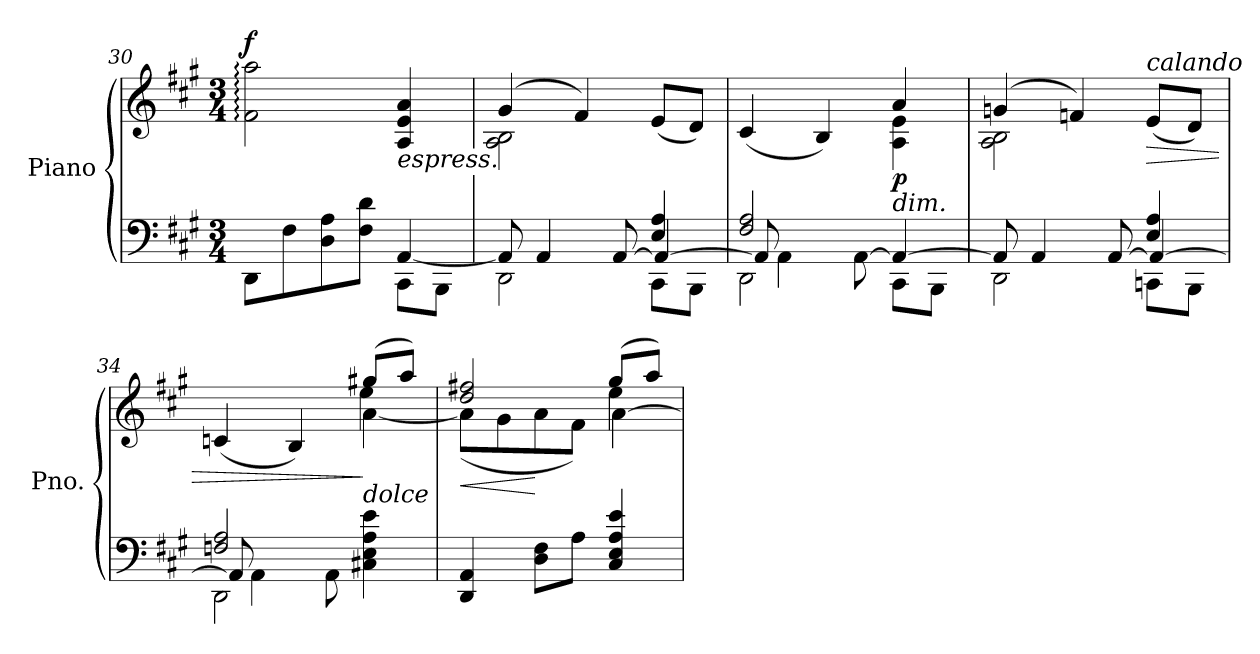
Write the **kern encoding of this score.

**kern	**kern	**dynam
*part1	*part1	*part1
*staff2	*staff1	*staff1/2
*I"Piano	*	*
*I'Pno.	*	*
*clefF4	*clefG2	*
*k[f#c#g#]	*k[f#c#g#]	*
*M3/4	*M3/4	*
=30	=30	=30
*^	*^	*
!	!	!	!	!LO:DY:a
8DD\L	2ryy	2f#\: 2aa\:	2ryy	f
8F#\	.	.	.	.
8D\ 8A\	.	.	.	.
8F#\ 8d\J	.	.	.	.
!	!	!LO:TX:b:i:t=espress.	!	!
8CC#\L	[4AA/	4A/ 4e/ 4a/	4ryy	.
8BBB\J	.	.	.	.
=31	=31	=31	=31	=31
*	*^	*	*	*
2ryy	2DD\	8AA/]	(>4g#/	2A\ 2B\	.
.	.	4AA/	.	.	.
.	.	.	4f#/)	.	.
.	.	[8AA/	.	.	.
4E/ 4A/	8CC#\L	4AA/_	(>8e/L	4ryy	.
.	8BBB\J	.	8d/J)	.	.
!!LO:LB:g=z	!!
=32	=32	=32	=32	=32	=32
2F#/ 2A/	2DD\	8AA/]	(<4c#/	2ryy	.
.	.	4AA\	.	.	.
.	.	.	4B/)	.	.
.	.	[8AA\	.	.	.
!	!	!	!LO:TX:b:i:t=dim.	!	!
!	!	!	!	!	!LO:DY:b
4ryy	8CC#\L	4AA/_	4a/	4A\ 4e\	p
.	8BBB\J	.	.	.	.
=33	=33	=33	=33	=33	=33
2ryy	2DD\	8AA/]	(>4gn/	2A\ 2B\	.
.	.	4AA/	.	.	.
.	.	.	4fn/)	.	.
.	.	[8AA/	.	.	.
!	!	!	!LO:TX:a:i:t=calando	!	!
!	!	!	!	!	!LO:HP:b
4E/ 4A/	8CCn\L	4AA/_	(>8e/L	4ryy	>
.	8BBB\J	.	8d/J)	.	.
=34	=34	=34	=34	=34	=34
*	*	*	*	*^	*
2Fn/ 2A/	2DD\	8AA/]	(<4cn/	2ryy	2ryy	.
.	.	4AA\	.	.	.	.
.	.	.	4B/)	.	.	.
.	.	8AA\	.	.	.	.
!	!	!	!LO:TX:b:i:t=dolce	!	!	!
4ryy	4C#X\ 4E\ 4A\ 4e\	4ryy	(>8gg#X/L	[4a\	4ee\	]
.	.	.	8aa/J)	.	.	.
*	*v	*v	*	*	*	*
=35	=35	=35	=35	=35	=35
!	!	!	!	!	!LO:HP:b
4DD/ 4AA/	2ryy	2dd/ 2ff#X/	(<8a\L]	2ryy	<
.	.	.	8g#\	.	.
8D\ 8F#\L	.	.	8a\	.	[
8A\J	.	.	8f#\J)	.	.
4C#/ 4E/ 4A/ 4e/	4ryy	(>8gg#/L	4ee\	[4a\	.
.	.	8aa/J)	.	.	.
*v	*v	*	*	*	*
*	*v	*v	*v	*
=	=	=
*-	*-	*-
